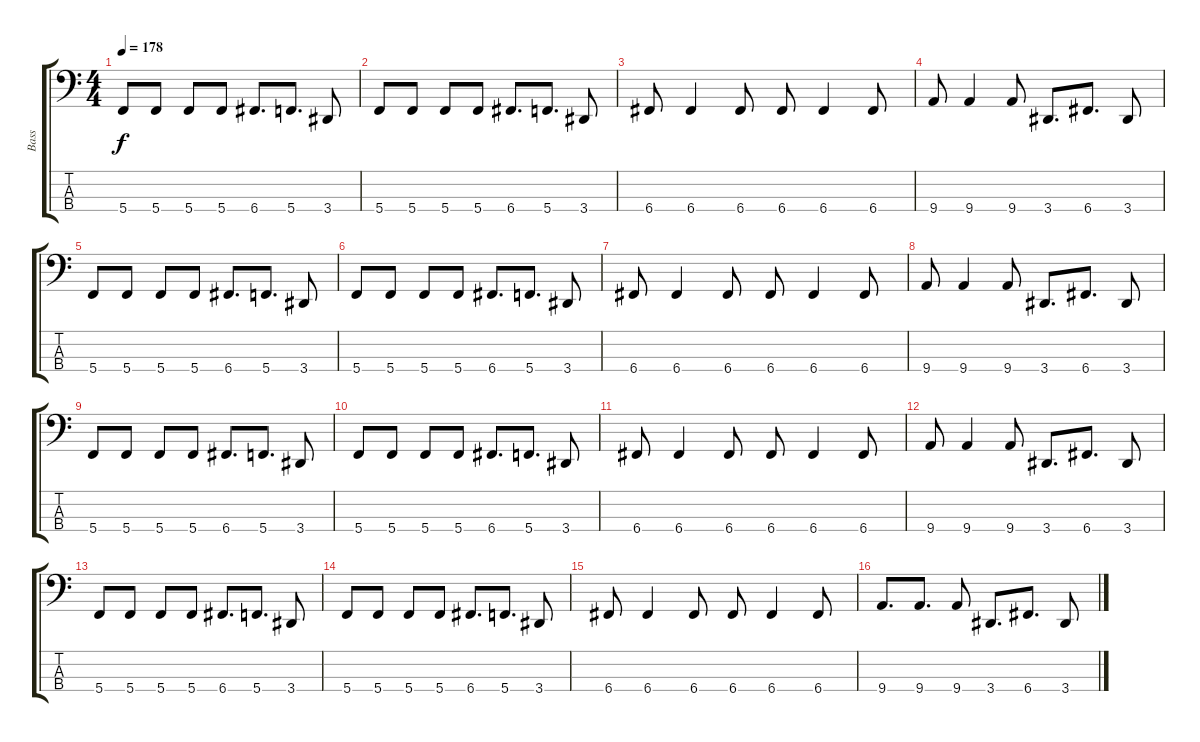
\track ("Bass" "Bass") {instrument electricbasspick}
\staff {score tabs}
\tuning (Eb2 Bb1 F1 C1) {hide}
\ts (4 4)
\tempo 178
\clef f4
\ks c
5.4.8{dy f} 5.4.8 5.4.8 5.4.8 6.4.8{d} 5.4.8{d} 3.4.8 |
5.4.8 5.4.8 5.4.8 5.4.8 6.4.8{d} 5.4.8{d} 3.4.8 |
6.4.8 6.4.4 6.4.8 6.4.8 6.4.4 6.4.8 |
9.4.8 9.4.4 9.4.8 3.4.8{d} 6.4.8{d} 3.4.8 |
5.4.8 5.4.8 5.4.8 5.4.8 6.4.8{d} 5.4.8{d} 3.4.8 |
5.4.8 5.4.8 5.4.8 5.4.8 6.4.8{d} 5.4.8{d} 3.4.8 |
6.4.8 6.4.4 6.4.8 6.4.8 6.4.4 6.4.8 |
9.4.8 9.4.4 9.4.8 3.4.8{d} 6.4.8{d} 3.4.8 |
5.4.8 5.4.8 5.4.8 5.4.8 6.4.8{d} 5.4.8{d} 3.4.8 |
5.4.8 5.4.8 5.4.8 5.4.8 6.4.8{d} 5.4.8{d} 3.4.8 |
6.4.8 6.4.4 6.4.8 6.4.8 6.4.4 6.4.8 |
9.4.8 9.4.4 9.4.8 3.4.8{d} 6.4.8{d} 3.4.8 |
5.4.8 5.4.8 5.4.8 5.4.8 6.4.8{d} 5.4.8{d} 3.4.8 |
5.4.8 5.4.8 5.4.8 5.4.8 6.4.8{d} 5.4.8{d} 3.4.8 |
6.4.8 6.4.4 6.4.8 6.4.8 6.4.4 6.4.8 |
9.4.8{d} 9.4.8{d} 9.4.8 3.4.8{d} 6.4.8{d} 3.4.8
